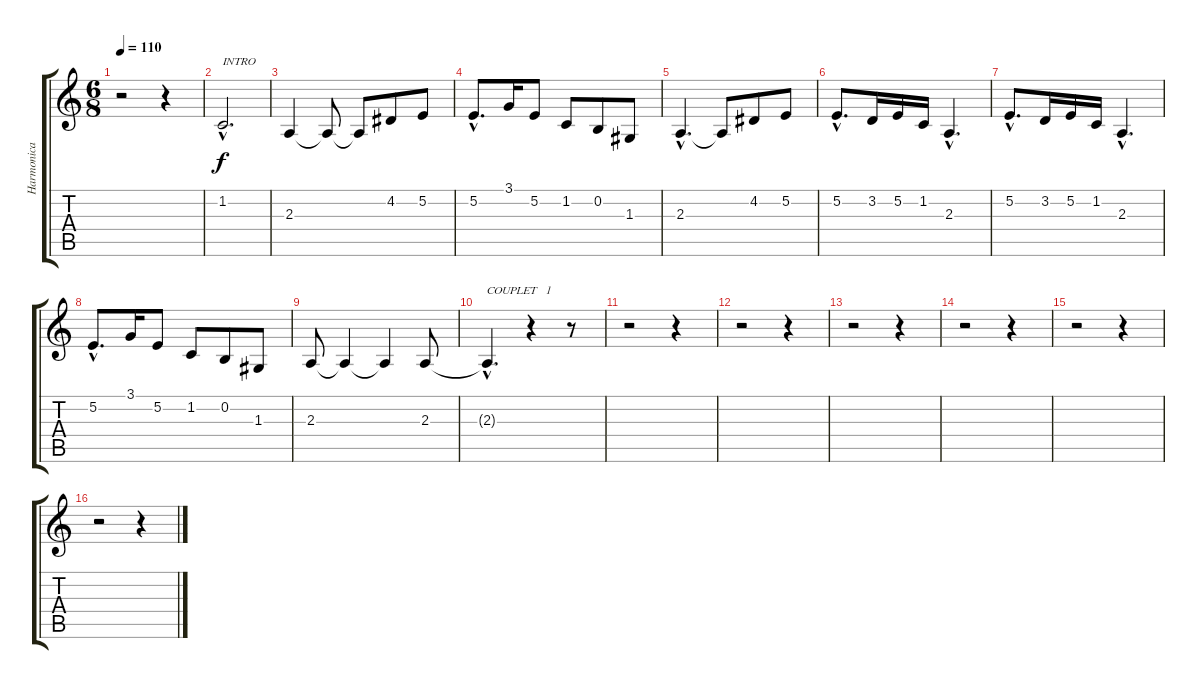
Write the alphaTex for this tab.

\track ("Harmonica" "Harmonica") {instrument harmonica}
\staff {score tabs}
\tuning (E4 B3 G3 D3 A2 E2) {hide}
\ts (6 8)
\tempo 110
\clef g2
\ks c
r.2{dy f instrument harmonica} r.4 |
1.2{hac}.2{d txt "INTRO"} |
2.3.4 2.3{t}.8 2.3{t}.8 4.2.8 5.2.8 |
5.2{hac}.8{d} 3.1.16 5.2.8 1.2.8 0.2.8 1.3.8 |
2.3{hac}.4{d} 2.3{t}.8 4.2.8 5.2.8 |
5.2{hac}.8{d} 3.2.16 5.2.16 1.2.16 2.3{hac}.4{d} |
5.2{hac}.8{d} 3.2.16 5.2.16 1.2.16 2.3{hac}.4{d} |
5.2{hac}.8{d} 3.1.16 5.2.8 1.2.8 0.2.8 1.3.8 |
2.3.8 2.3{t}.4 2.3{t}.4 2.3.8 |
2.3{hac t}.4{d txt "COUPLET   1"} r.4 r.8 |
r.2 r.4 |
r.2 r.4 |
r.2 r.4 |
r.2 r.4 |
r.2 r.4 |
r.2 r.4
